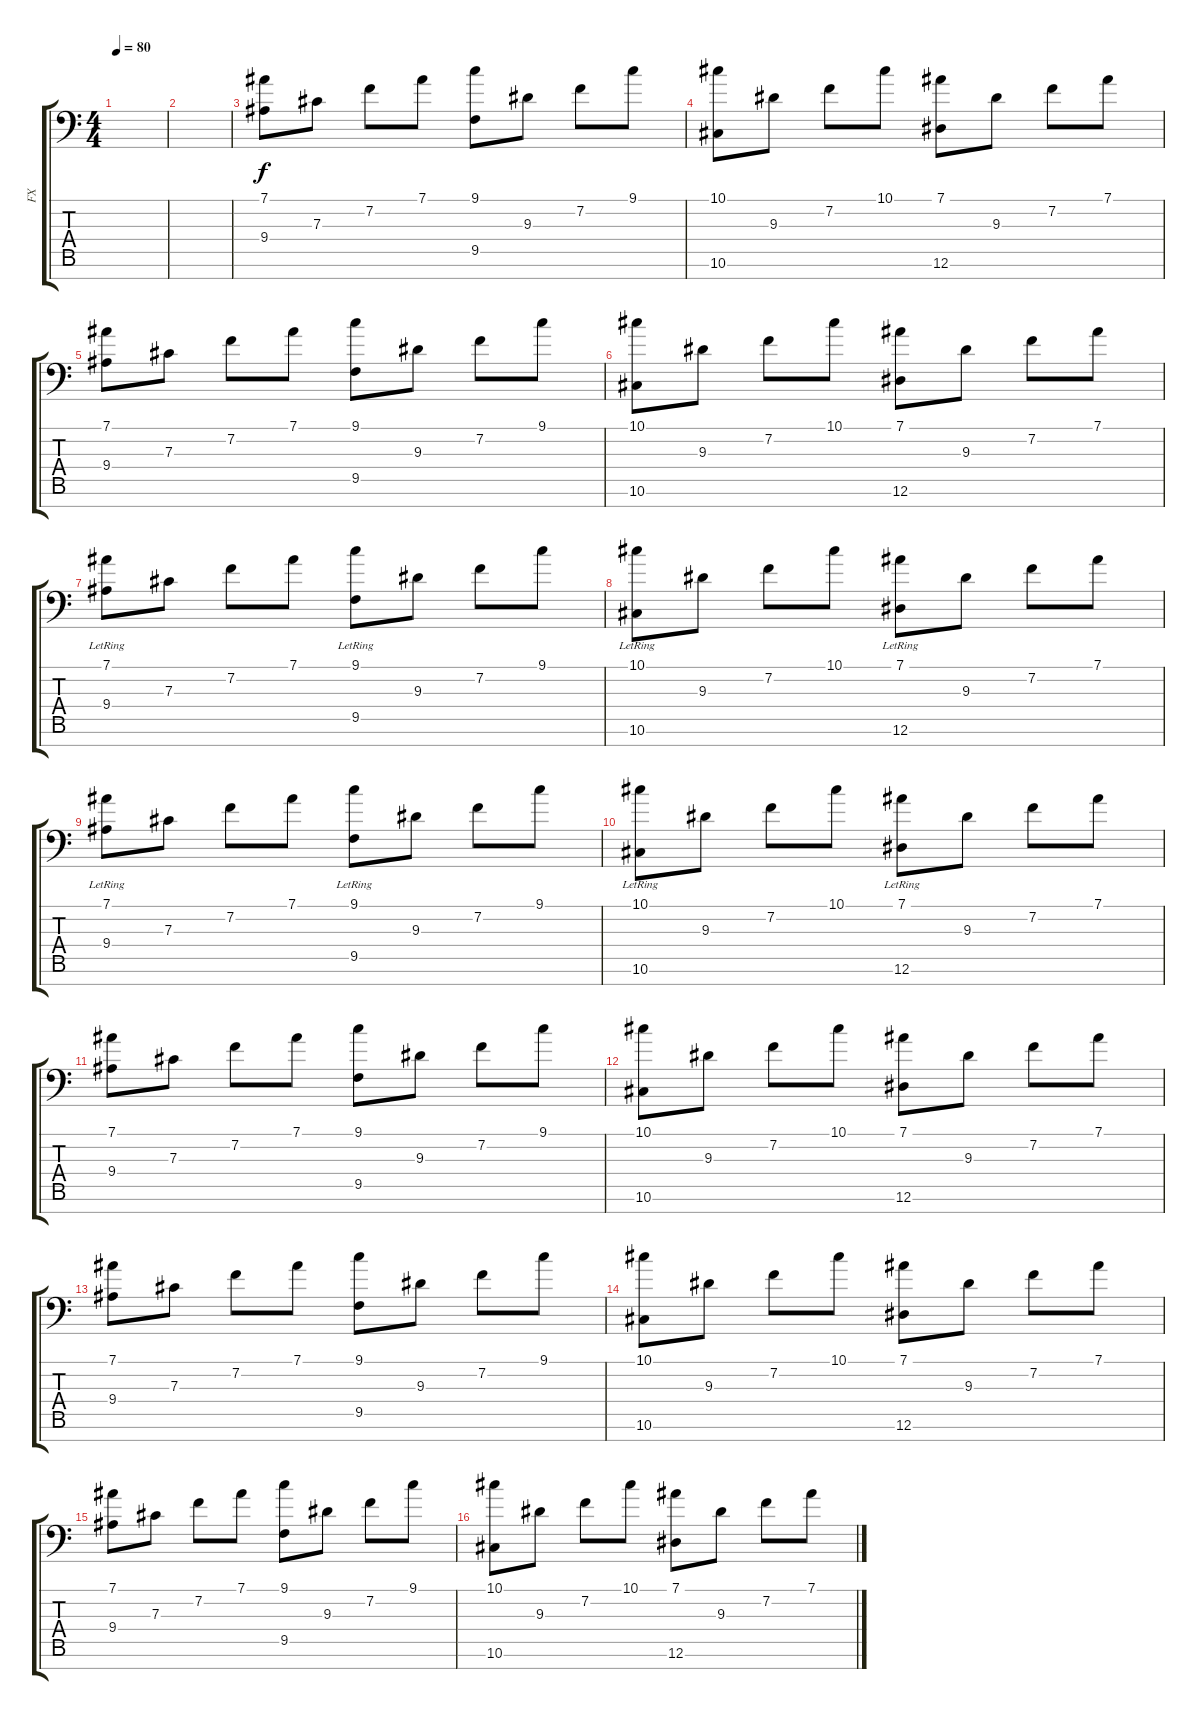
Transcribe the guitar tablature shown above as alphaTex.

\track ("FX" "FX") {instrument acousticgrandpiano}
\staff {score tabs}
\tuning (Eb4 Bb3 Gb3 Db3 Ab2 Eb2 Bb1) {hide}
\ts (4 4)
\tempo 80
\clef f4
\ks c
|
|
(7.1 9.4).8{volume 0 instrument lead5charang} 7.3.8{volume 9} 7.2.8 7.1.8 (9.1 9.5).8 9.3.8 7.2.8 9.1.8 |
(10.1 10.6).8 9.3.8 7.2.8 10.1.8 (7.1 12.6).8 9.3.8 7.2.8 7.1.8 |
(7.1 9.4).8 7.3.8 7.2.8 7.1.8 (9.1 9.5).8 9.3.8 7.2.8 9.1.8 |
(10.1 10.6).8 9.3.8 7.2.8 10.1.8 (7.1 12.6).8 9.3.8 7.2.8 7.1.8 |
(7.1{lr} 9.4{lr}).8 7.3.8 7.2.8 7.1.8 (9.1{lr} 9.5{lr}).8 9.3.8 7.2.8 9.1.8 |
(10.1{lr} 10.6{lr}).8 9.3.8 7.2.8 10.1.8 (7.1{lr} 12.6{lr}).8 9.3.8 7.2.8 7.1.8 |
(7.1{lr} 9.4{lr}).8 7.3.8 7.2.8 7.1.8 (9.1{lr} 9.5{lr}).8 9.3.8 7.2.8 9.1.8 |
(10.1{lr} 10.6{lr}).8 9.3.8 7.2.8 10.1.8 (7.1{lr} 12.6{lr}).8 9.3.8 7.2.8 7.1.8 |
(7.1 9.4).8 7.3.8 7.2.8 7.1.8 (9.1 9.5).8 9.3.8 7.2.8 9.1.8 |
(10.1 10.6).8 9.3.8 7.2.8 10.1.8 (7.1 12.6).8 9.3.8 7.2.8 7.1.8 |
(7.1 9.4).8 7.3.8 7.2.8 7.1.8 (9.1 9.5).8 9.3.8 7.2.8 9.1.8 |
(10.1 10.6).8 9.3.8 7.2.8 10.1.8 (7.1 12.6).8 9.3.8 7.2.8 7.1.8 |
(7.1 9.4).8 7.3.8 7.2.8 7.1.8 (9.1 9.5).8 9.3.8 7.2.8 9.1.8 |
(10.1 10.6).8 9.3.8 7.2.8 10.1.8 (7.1 12.6).8 9.3.8 7.2.8 7.1.8
